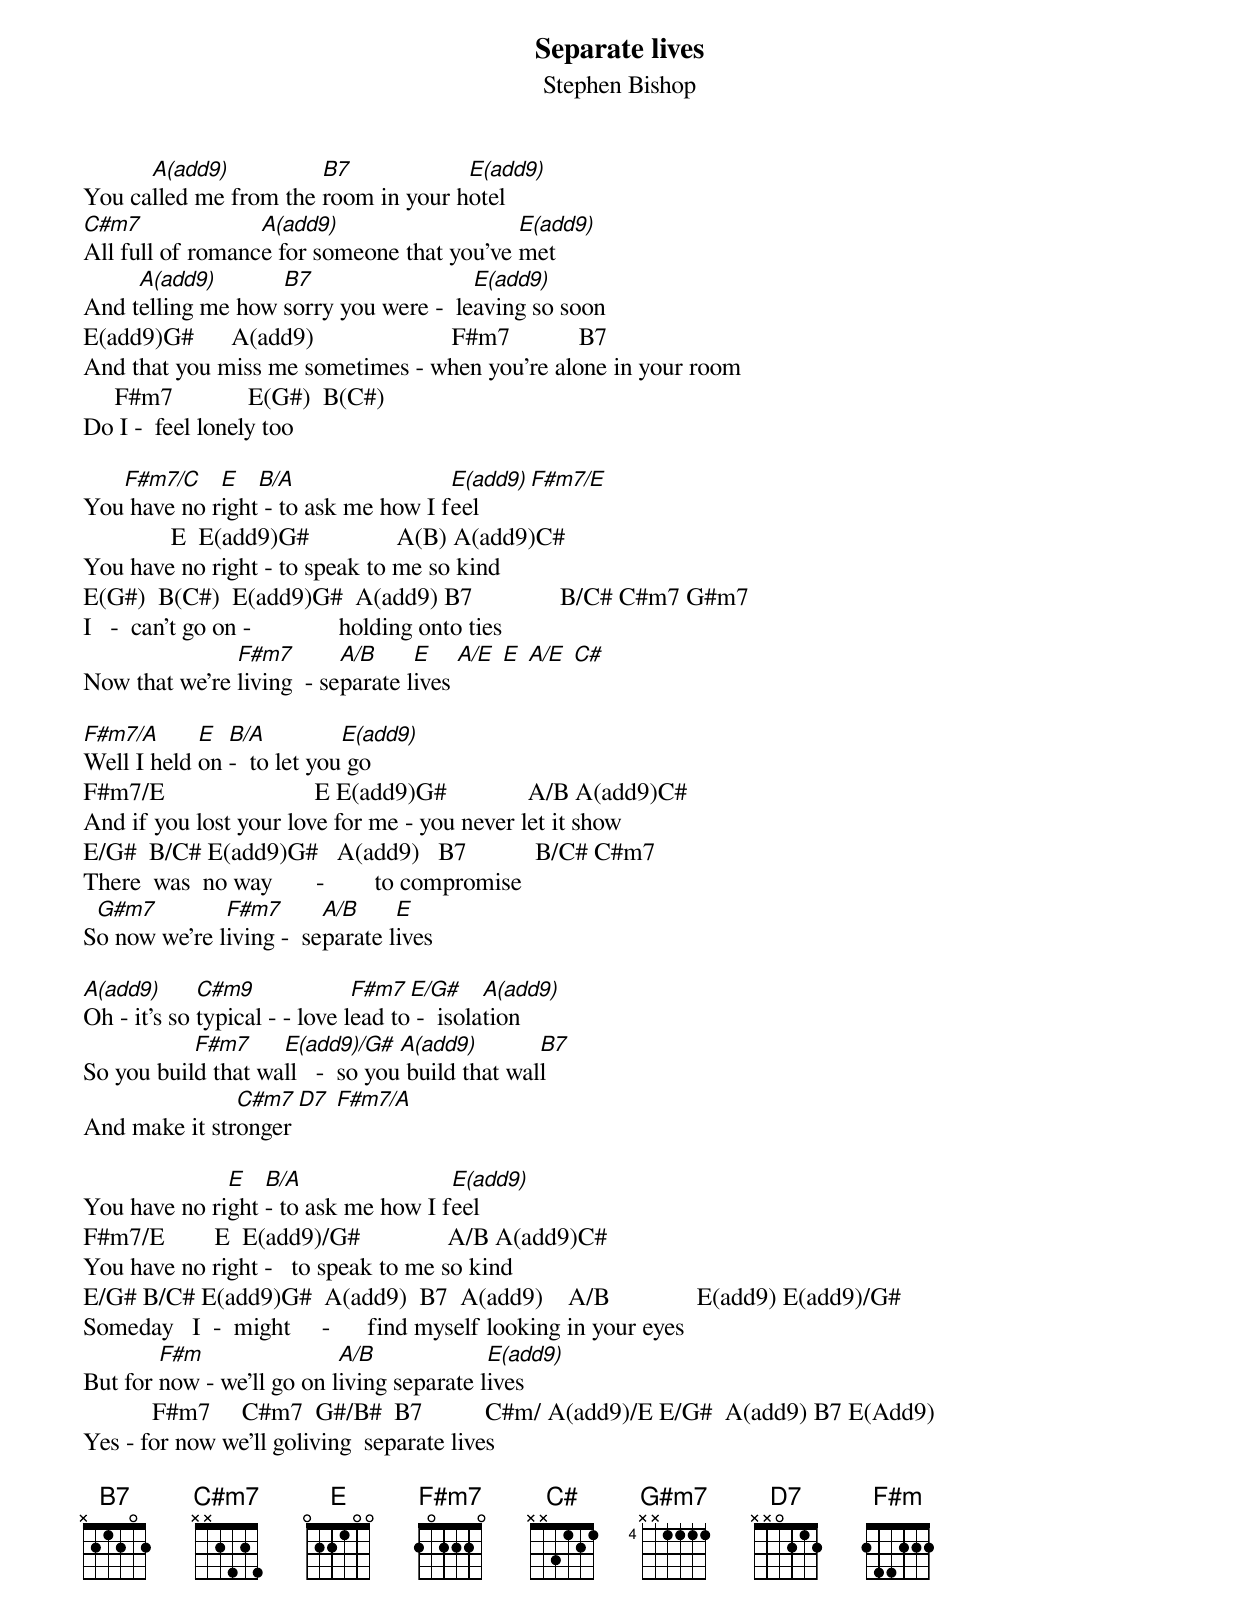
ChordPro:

{title: Separate lives }
{subtitle: Stephen Bishop}

You ca[A(add9)]lled me from the [B7]room in your h[E(add9)]otel
[C#m7]All full of romanc[A(add9)]e for someone that you've [E(add9)]met
And t[A(add9)]elling me how [B7]sorry you were -  le[E(add9)]aving so soon
E(add9)G#      A(add9)                      F#m7           B7
And that you miss me sometimes - when you're alone in your room
     F#m7            E(G#)  B(C#)
Do I -  feel lonely too

You[F#m7/C] have no r[E]ight[B/A] - to ask me how I f[E(add9)]eel [F#m7/E]
              E  E(add9)G#              A(B) A(add9)C#
You have no right - to speak to me so kind
E(G#)  B(C#)  E(add9)G#  A(add9) B7              B/C# C#m7 G#m7
I   -  can't go on -              holding onto ties
Now that we're [F#m7]living  - se[A/B]parate l[E]ives [A/E] [E] [A/E] [C#]

[F#m7/A]Well I held [E]on [B/A]-  to let you[E(add9)] go
F#m7/E                        E E(add9)G#             A/B A(add9)C#
And if you lost your love for me - you never let it show
E/G#  B/C# E(add9)G#   A(add9)   B7           B/C# C#m7
There  was  no way       -        to compromise
S[G#m7]o now we're l[F#m7]iving -  se[A/B]parate l[E]ives

[A(add9)]Oh - it's so [C#m9]typical - - love l[F#m7]ead to[E/G#] -  isola[A(add9)]tion
So you buil[F#m7]d that wa[E(add9)/G#]ll   -  so you[A(add9)] build that wal[B7]l
And make it str[C#m7]onger [D7] [F#m7/A]

You have no ri[E]ght [B/A]- to ask me how I f[E(add9)]eel
F#m7/E        E  E(add9)/G#              A/B A(add9)C#
You have no right -   to speak to me so kind
E/G# B/C# E(add9)G#  A(add9)  B7  A(add9)    A/B              E(add9) E(add9)/G#
Someday   I  -  might     -      find myself looking in your eyes
But for [F#m]now - we'll go on l[A/B]iving separate l[E(add9)]ives
           F#m7     C#m7  G#/B#  B7          C#m/ A(add9)/E E/G#  A(add9) B7 E(Add9)
Yes - for now we'll goliving  separate lives

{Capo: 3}
